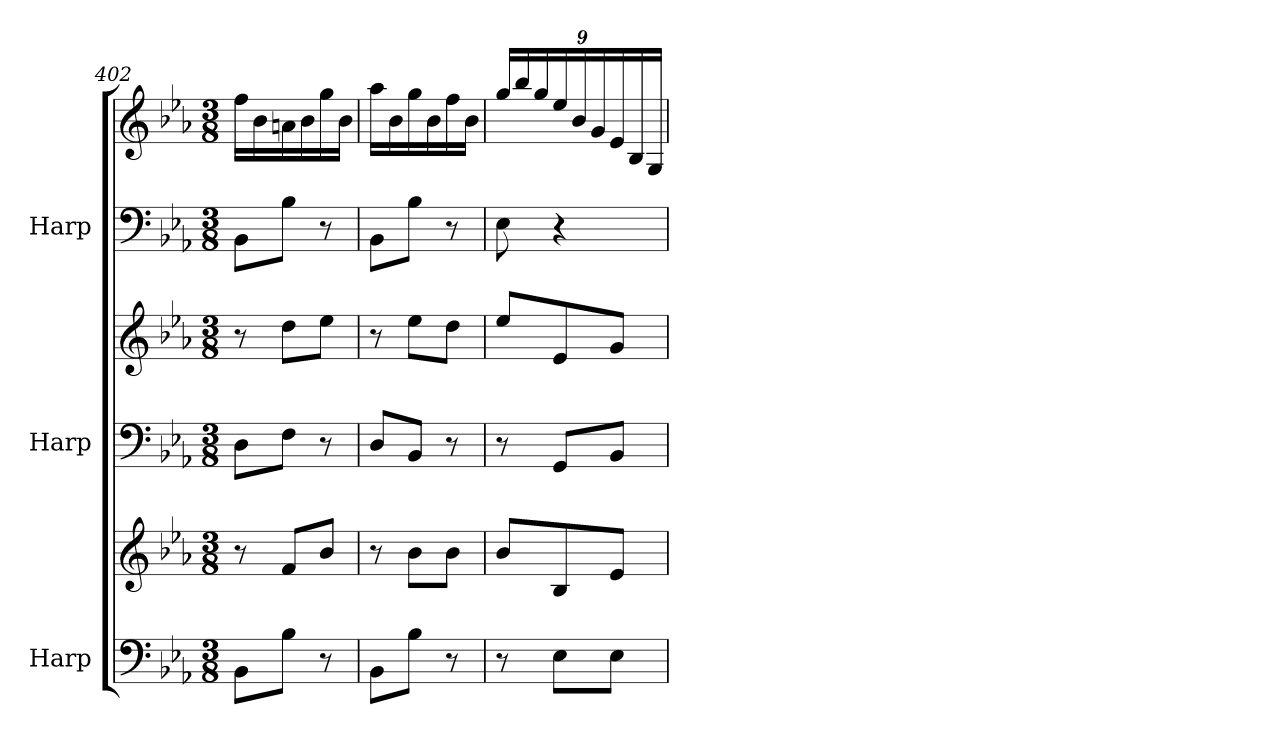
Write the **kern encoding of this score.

**kern	**kern	**kern	**kern	**kern	**kern
*part3	*part3	*part2	*part2	*part1	*part1
*staff6	*staff5	*staff4	*staff3	*staff2	*staff1
*I"Harp	*	*I"Harp	*	*I"Harp	*
*I'Hp	*	*I'Hp	*	*I'Hp	*
*clefF4	*clefG2	*clefF4	*clefG2	*clefF4	*clefG2
*k[b-e-a-]	*k[b-e-a-]	*k[b-e-a-]	*k[b-e-a-]	*k[b-e-a-]	*k[b-e-a-]
*M3/8	*M3/8	*M3/8	*M3/8	*M3/8	*M3/8
=402	=402	=402	=402	=402	=402
8BB-\L	8r	8D\L	8r	8BB-\L	16ff\LL
.	.	.	.	.	16b-\
8B-\J	8f/L	8F\J	8dd\L	8B-\J	16an\
.	.	.	.	.	16b-\
8r	8b-/J	8r	8ee-\J	8r	16gg\
.	.	.	.	.	16b-\JJ
!!LO:PB:g=z
=403	=403	=403	=403	=403	=403
8BB-\L	8r	8D/L	8r	8BB-\L	16aa-\LL
.	.	.	.	.	16b-\
8B-\J	8b-\L	8BB-/J	8ee-\L	8B-\J	16gg\
.	.	.	.	.	16b-\
8r	8b-\J	8r	8dd\J	8r	16ff\
.	.	.	.	.	16b-\JJ
=404	=404	=404	=404	=404	=404
*	*	*	*	*	*Xbrackettup
8r	8b-/L	8r	8ee-/L	8E-\	24gg/LL
.	.	.	.	.	24bb-/
.	.	.	.	.	24gg/
8E-\L	8B-/	8GG/L	8e-/	4r	24ee-/
.	.	.	.	.	24b-/
.	.	.	.	.	24g/
8E-\J	8e-/J	8BB-/J	8g/J	.	24e-/
.	.	.	.	.	24B-/
.	.	.	.	.	24G/JJ
=	=	=	=	=	=
*-	*-	*-	*-	*-	*-
